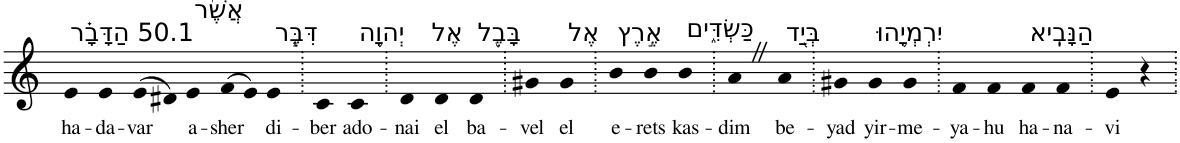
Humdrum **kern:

**kern	**text
*part1	*part1
*staff1	*staff1
*I"Piano	*
*I'Pno	*
*clefG2	*
*k[]	*
=1	=1
!LO:TX:a:t=50.1 הַדָּבָ֗ר	!
!	!LO:LY:b
4e	ha-
!	!LO:LY:b
4e	-da-
!	!LO:LY:b
(>8e	-var
8d#X)	.
!LO:TX:a:t=אֲשֶׁ֨ר	!
!	!LO:LY:b
4e	a-
!	!LO:LY:b
(>8f	-sher
8e)	.
!LO:TX:a:t=דִּבֶּ֧ר	!
!	!LO:LY:b
4e	di-
=2.	=2.
!	!LO:LY:b
4c	-ber
!LO:TX:a:t=יְהוָ֛ה	!
!	!LO:LY:b
4c	ado-
=3.	=3.
!	!LO:LY:b
4d	-nai
!LO:TX:a:t=אֶל	!
!	!LO:LY:b
4d	el
!LO:TX:a:t=בָּבֶ֖ל	!
!	!LO:LY:b
4d	ba-
=4.	=4.
!	!LO:LY:b
4g#X	-vel
!LO:TX:a:t=אֶל	!
!	!LO:LY:b
4g#	el
=5.	=5.
!LO:TX:a:t=אֶ֣רֶץ	!
!	!LO:LY:b
4b	e-
!	!LO:LY:b
4b	-rets
!LO:TX:a:t=כַּשְׂדִּ֑ים	!
!	!LO:LY:b
4b	kas-
=6.	=6.
!	!LO:LY:b
4aZ	-dim
!LO:TX:a:t=בְּיַ֖ד	!
!	!LO:LY:b
4a	be-
=7.	=7.
!	!LO:LY:b
4g#X	-yad
!LO:TX:a:t=יִרְמְיָ֥הוּ	!
!	!LO:LY:b
4g#	yir-
!	!LO:LY:b
4g#	-me-
=8.	=8.
!	!LO:LY:b
4f	-ya-
!	!LO:LY:b
4f	-hu
!LO:TX:a:t=הַנָּבִֽיא	!
!	!LO:LY:b
4f	ha-
!	!LO:LY:b
4f	-na-
=9.	=9.
!	!LO:LY:b
4e	-vi
4r	.
=.	=.
*-	*-
